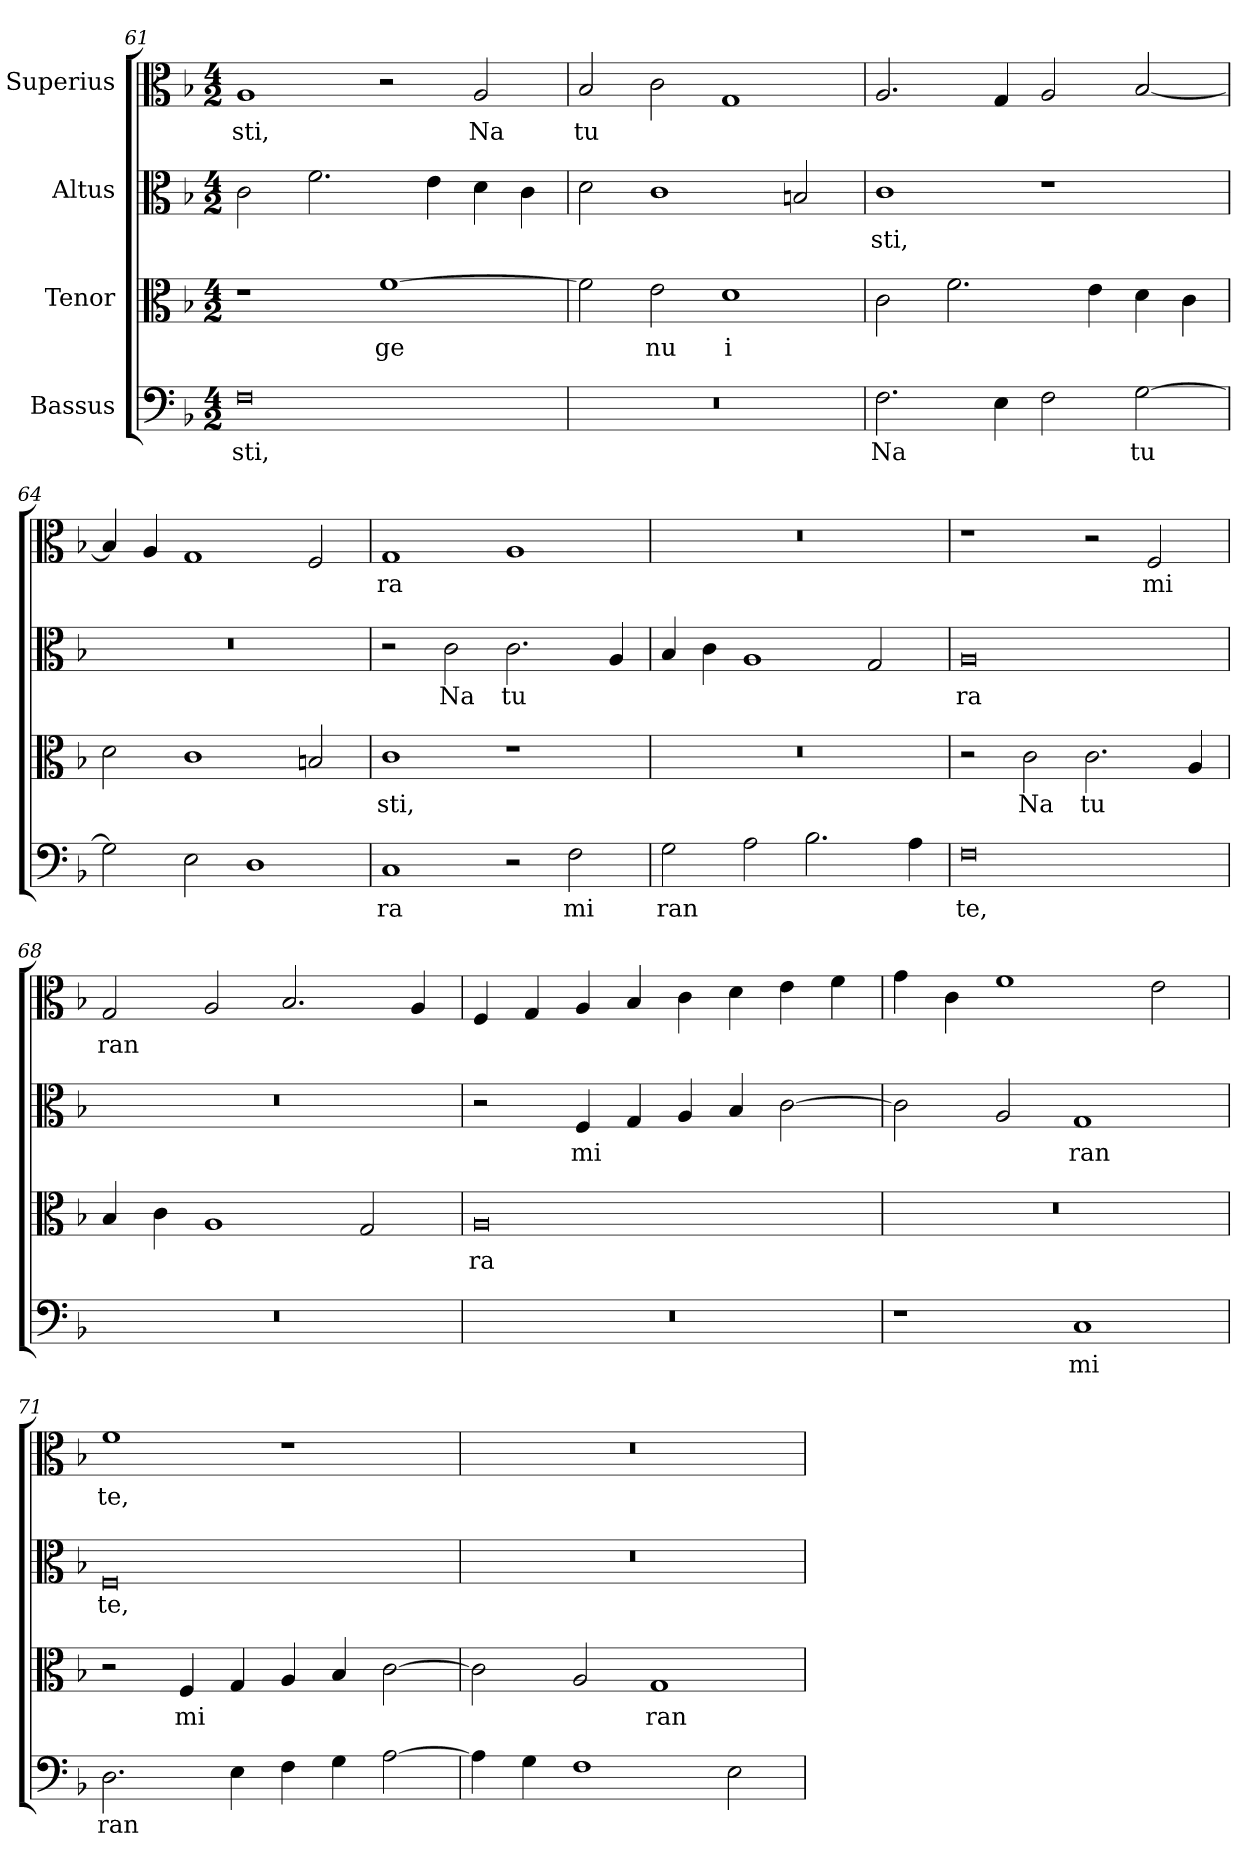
**kern	**text	**kern	**text	**kern	**text	**kern	**text
*part4	*part4	*part3	*part3	*part2	*part2	*part1	*part1
*staff4	*staff4	*staff3	*staff3	*staff2	*staff2	*staff1	*staff1
*I"Bassus	*	*I"Tenor	*	*I"Altus	*	*I"Superius	*
*clefF4	*	*clefC3	*	*clefC3	*	*clefC3	*
*k[b-]	*	*k[b-]	*	*k[b-]	*	*k[b-]	*
*F:	*	*F:	*	*F:	*	*F:	*
*M4/2	*	*M4/2	*	*M4/2	*	*M4/2	*
=61	=61	=61	=61	=61	=61	=61	=61
0F	sti,	1r	.	2c\	.	1A	sti,
.	.	.	.	2.f\	.	.	.
.	.	[1f	ge	.	.	2r	.
.	.	.	.	4e\	.	.	.
.	.	.	.	4d\	.	2A/	Na
.	.	.	.	4c\	.	.	.
=62	=62	=62	=62	=62	=62	=62	=62
0r	.	2f\]	.	2d\	.	2B-/	tu
.	.	2e\	nu	1c	.	2c\	.
.	.	1d	i	.	.	1G	.
.	.	.	.	2Bn/	.	.	.
=63	=63	=63	=63	=63	=63	=63	=63
2.F\	Na	2c\	.	1c	sti,	2.A/	.
.	.	2.f\	.	.	.	.	.
4E\	.	.	.	.	.	4G/	.
2F\	.	.	.	1r	.	2A/	.
.	.	4e\	.	.	.	.	.
[2G\	tu	4d\	.	.	.	[2B-/	.
.	.	4c\	.	.	.	.	.
!!LO:LB:g=z
=64	=64	=64	=64	=64	=64	=64	=64
2G\]	.	2d\	.	0r	.	4B-/]	.
.	.	.	.	.	.	4A/	.
2E\	.	1c	.	.	.	1G	.
1D	.	.	.	.	.	.	.
.	.	2Bn/	.	.	.	2F/	.
=65	=65	=65	=65	=65	=65	=65	=65
1C	ra	1c	sti,	2r	.	1G	ra
.	.	.	.	2c\	Na	.	.
2r	.	1r	.	2.c\	tu	1A	.
2F\	mi	.	.	.	.	.	.
.	.	.	.	4A/	.	.	.
=66	=66	=66	=66	=66	=66	=66	=66
2G\	ran	0r	.	4B-/	.	0r	.
.	.	.	.	4c\	.	.	.
2A\	.	.	.	1A	.	.	.
2.B-\	.	.	.	.	.	.	.
.	.	.	.	2G/	.	.	.
4A\	.	.	.	.	.	.	.
=67	=67	=67	=67	=67	=67	=67	=67
0F	te,	2r	.	0A	ra	1r	.
.	.	2c\	Na	.	.	.	.
.	.	2.c\	tu	.	.	2r	.
.	.	.	.	.	.	2F/	mi
.	.	4A/	.	.	.	.	.
!!LO:PB:g=z
=68	=68	=68	=68	=68	=68	=68	=68
0r	.	4B-/	.	0r	.	2G/	ran
.	.	4c\	.	.	.	.	.
.	.	1A	.	.	.	2A/	.
.	.	.	.	.	.	2.B-/	.
.	.	2G/	.	.	.	.	.
.	.	.	.	.	.	4A/	.
=69	=69	=69	=69	=69	=69	=69	=69
0r	.	0A	ra	2r	.	4F/	.
.	.	.	.	.	.	4G/	.
.	.	.	.	4F/	mi	4A/	.
.	.	.	.	4G/	.	4B-/	.
.	.	.	.	4A/	.	4c\	.
.	.	.	.	4B-/	.	4d\	.
.	.	.	.	[2c\	.	4e\	.
.	.	.	.	.	.	4f\	.
=70	=70	=70	=70	=70	=70	=70	=70
1r	.	0r	.	2c\]	.	4g\	.
.	.	.	.	.	.	4c\	.
.	.	.	.	2A/	.	1f	.
1C	mi	.	.	1G	ran	.	.
.	.	.	.	.	.	2e\	.
=71	=71	=71	=71	=71	=71	=71	=71
2.D\	ran	2r	.	0F	te,	1f	te,
.	.	4F/	mi	.	.	.	.
4E\	.	4G/	.	.	.	.	.
4F\	.	4A/	.	.	.	1r	.
4G\	.	4B-/	.	.	.	.	.
[2A\	.	[2c\	.	.	.	.	.
!!LO:LB:g=z
=72	=72	=72	=72	=72	=72	=72	=72
4A\]	.	2c\]	.	0r	.	0r	.
4G\	.	.	.	.	.	.	.
1F	.	2A/	.	.	.	.	.
.	.	1G	ran	.	.	.	.
2E\	.	.	.	.	.	.	.
=	=	=	=	=	=	=	=
*-	*-	*-	*-	*-	*-	*-	*-
